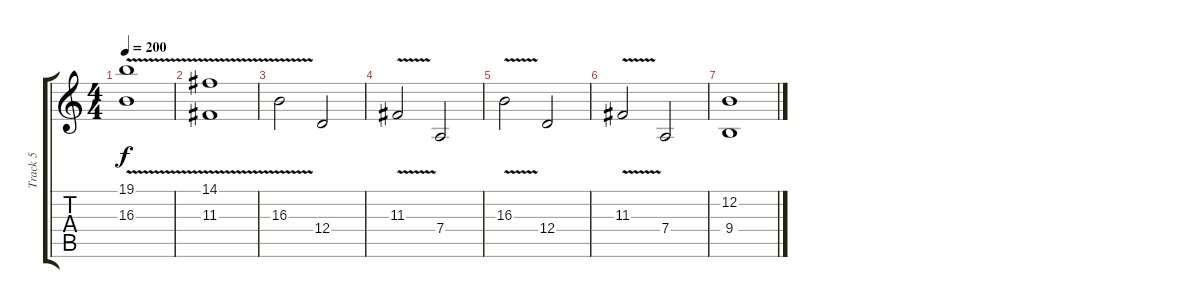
\track ("Track 5" "Track 5") {instrument bagpipe}
\staff {score tabs}
\tuning (E4 B3 G3 D3 A2 E2) {hide}
\ts (4 4)
\tempo 200
\clef g2
\ks c
(19.1 16.3{v}).1{dy f} |
(14.1 11.3{v}).1 |
16.3{v}.2 12.4.2 |
11.3{v}.2 7.4.2 |
16.3{v}.2 12.4.2 |
11.3{v}.2 7.4.2 |
(12.2 9.4).1
